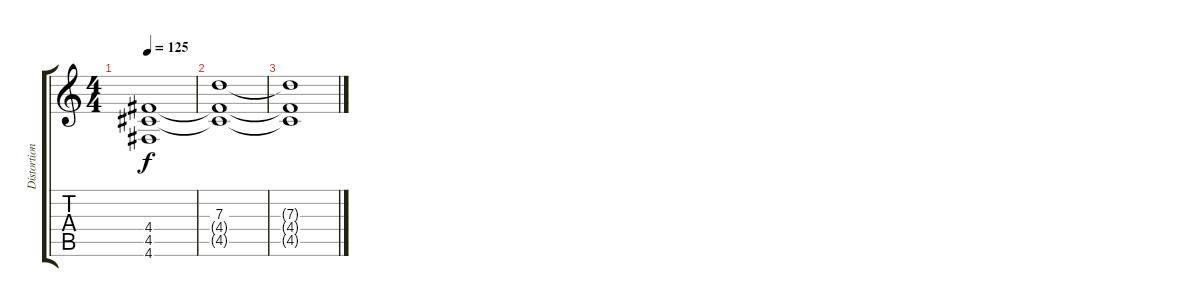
\track ("Distortion Guitar 2" "Distortion") {instrument overdrivenguitar}
\staff {score tabs}
\tuning (E4 B3 G3 D3 A2 D2) {hide}
\ts (4 4)
\tempo 125
\clef g2
\ks c
(4.4 4.5 4.6).1{dy f} |
(7.3{t} 4.4{t} 4.5{t}).1 |
(7.3{t} 4.4{t} 4.5{t}).1
